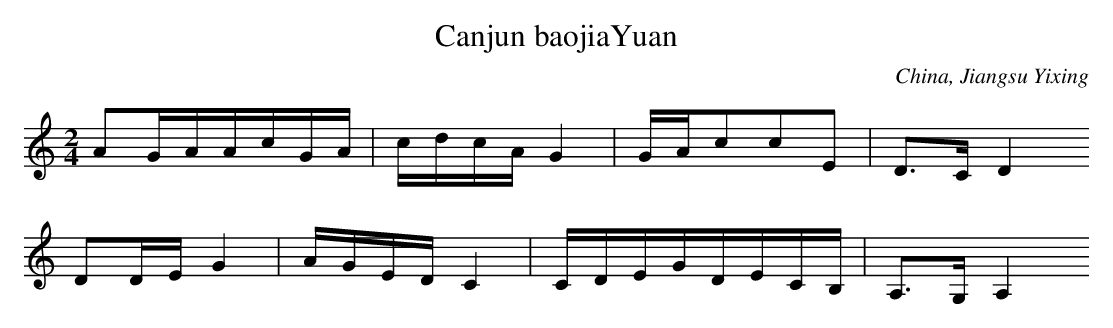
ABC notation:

X:1
T: Canjun baojiaYuan
O: China, Jiangsu Yixing
M: 2/4
L: 1/16
K: C
A2GAAcGA | cdcAG4 | GAc2c2E2 | D3CD4
D2DEG4 | AGEDC4 | CDEGDECB, | A,3G,A,4
